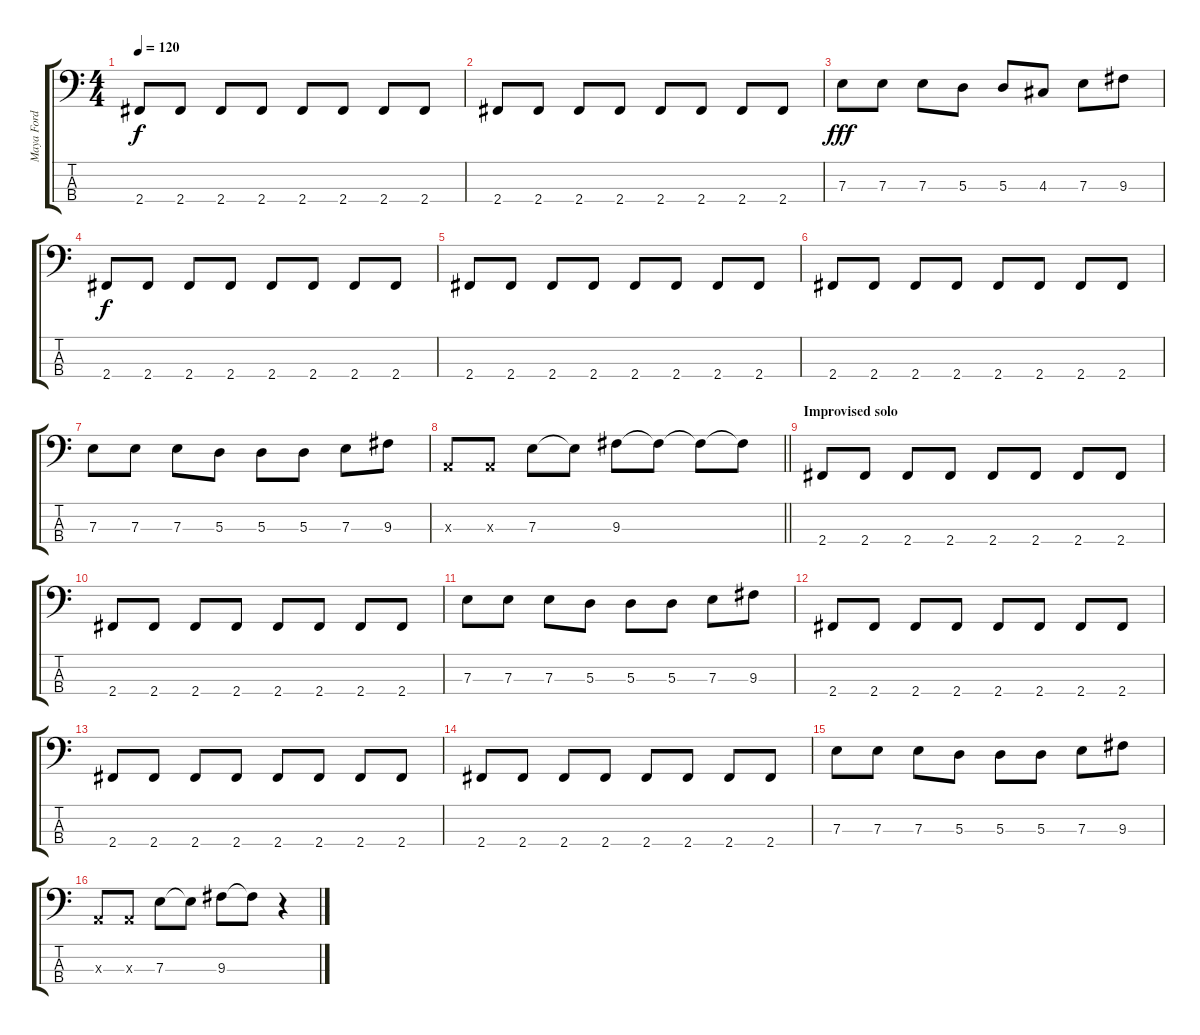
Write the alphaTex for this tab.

\track ("Maya Ford" "Maya Ford") {instrument electricbassfinger}
\staff {score tabs}
\tuning (G2 D2 A1 E1) {hide}
\ts (4 4)
\tempo 120
\clef f4
\ks c
2.4.8{dy f} 2.4.8 2.4.8 2.4.8 2.4.8 2.4.8 2.4.8 2.4.8 |
2.4.8 2.4.8 2.4.8 2.4.8 2.4.8 2.4.8 2.4.8 2.4.8 |
7.3.8{dy fff} 7.3.8 7.3.8 5.3.8 5.3.8 4.3.8 7.3.8 9.3.8 |
2.4.8{dy f} 2.4.8 2.4.8 2.4.8 2.4.8 2.4.8 2.4.8 2.4.8 |
2.4.8 2.4.8 2.4.8 2.4.8 2.4.8 2.4.8 2.4.8 2.4.8 |
2.4.8 2.4.8 2.4.8 2.4.8 2.4.8 2.4.8 2.4.8 2.4.8 |
7.3.8 7.3.8 7.3.8 5.3.8 5.3.8 5.3.8 7.3.8 9.3.8 |
\barLineRight lightlight
0.3{x}.8 0.3{x}.8 7.3.8 7.3{t}.8 9.3.8 9.3{t}.8 9.3{t}.8 9.3{t}.8 |
\section ("" "Improvised solo")
2.4.8 2.4.8 2.4.8 2.4.8 2.4.8 2.4.8 2.4.8 2.4.8 |
2.4.8 2.4.8 2.4.8 2.4.8 2.4.8 2.4.8 2.4.8 2.4.8 |
7.3.8 7.3.8 7.3.8 5.3.8 5.3.8 5.3.8 7.3.8 9.3.8 |
2.4.8 2.4.8 2.4.8 2.4.8 2.4.8 2.4.8 2.4.8 2.4.8 |
2.4.8 2.4.8 2.4.8 2.4.8 2.4.8 2.4.8 2.4.8 2.4.8 |
2.4.8 2.4.8 2.4.8 2.4.8 2.4.8 2.4.8 2.4.8 2.4.8 |
7.3.8 7.3.8 7.3.8 5.3.8 5.3.8 5.3.8 7.3.8 9.3.8 |
0.3{x}.8 0.3{x}.8 7.3.8 7.3{t}.8 9.3.8 9.3{t}.8 r.4
